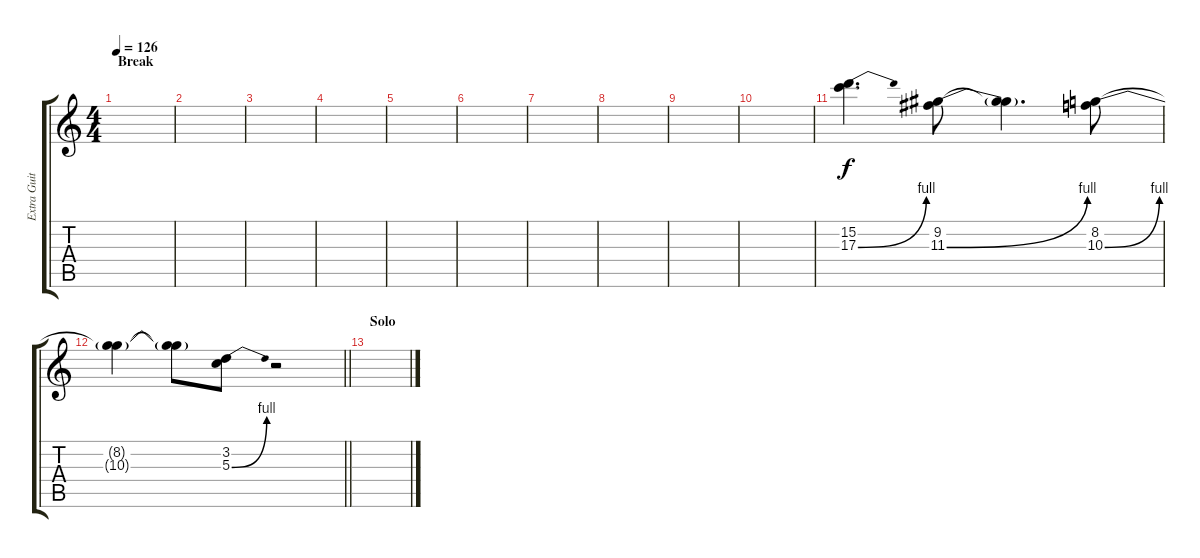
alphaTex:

\track ("Extra Guitar" "Extra Guit") {instrument distortionguitar}
\staff {score tabs}
\tuning (E4 B3 G3 D3 A2 D2) {hide}
\ts (4 4)
\section ("" "Break")
\tempo 126
\clef g2
\ks c
|
|
|
|
|
|
|
|
|
|
(15.2 17.3{be (bend 0 0 60 4)}).4{d volume 12 balance 11} (9.2 11.3{be (bend 0 0 60 4)}).8 (9.2{t} 11.3{t}).4{d} (8.2 10.3{be (bend 0 0 60 4)}).8 |
\barLineRight lightlight
(8.2{t} 10.3{t}).4 (8.2{t} 10.3{t}).8 (3.2 5.3{be (bend 0 0 60 4)}).8 r.2 |
\section ("" "Solo")
